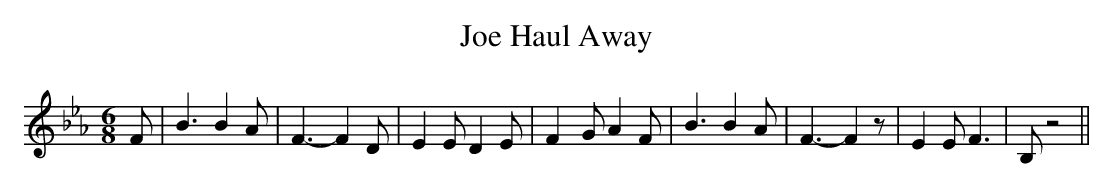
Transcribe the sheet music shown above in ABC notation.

X:1
T:Haul Away, Joe
M:6/8
L:1/4
K:Eb
 F/2| B3/2 B A/2| F3/2- F D/2| E E/2 D E/2| F- G/2 A F/2| B3/2 B A/2|\
 F3/2- F z/2| E E/2 F3/2| B,/2 z2||
